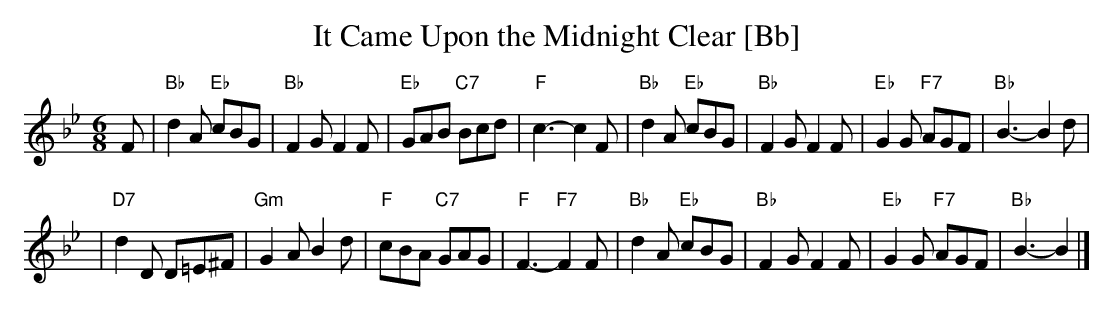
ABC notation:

X:1
T: It Came Upon the Midnight Clear [Bb]
M: 6/8
L: 1/8
K: Bb
F \
| "Bb"d2A "Eb"cBG | "Bb"F2G F2F \
| "Eb"GAB "C7"Bcd | "F"c3- c2F \
| "Bb"d2A "Eb"cBG | "Bb"F2G F2F \
| "Eb"G2G "F7"AGF | "Bb"B3- B2d |
| "D7"d2D D=E^F | "Gm"G2A B2d \
| "F"cBA "C7"GAG | "F"F3- "F7"F2F \
| "Bb"d2A "Eb"cBG | "Bb"F2G F2F \
| "Eb"G2G "F7"AGF | "Bb"B3- B2 |]
